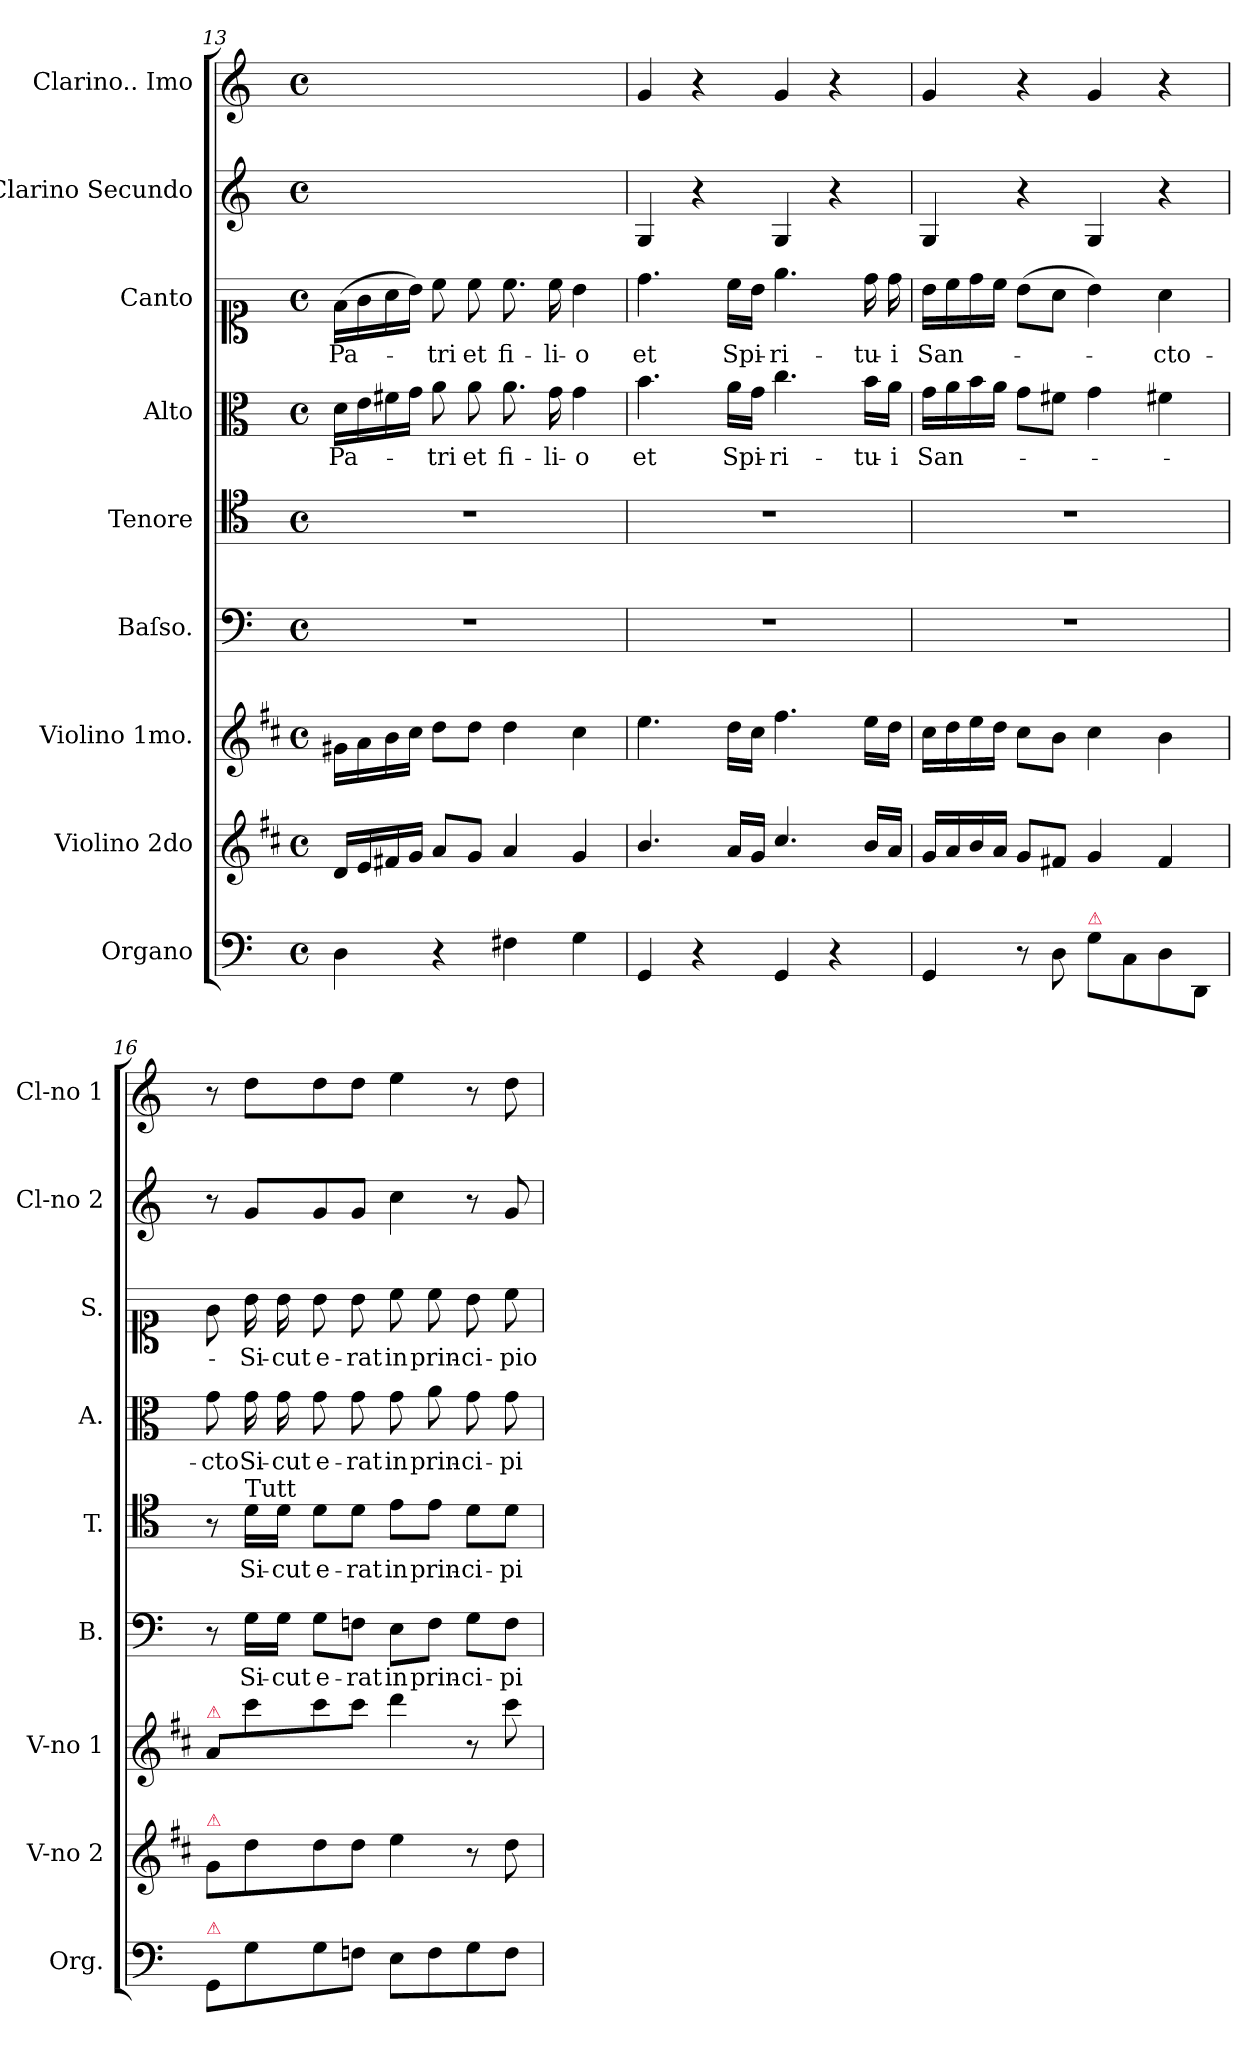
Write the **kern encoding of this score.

**kern	**kern	**kern	**kern	**text	**kern	**text	**kern	**text	**kern	**text	**kern	**kern
*part9	*part8	*part7	*part6	*part6	*part5	*part5	*part4	*part4	*part3	*part3	*part2	*part1
*staff9	*staff8	*staff7	*staff6	*staff6	*staff5	*staff5	*staff4	*staff4	*staff3	*staff3	*staff2	*staff1
*I"Organo	*I"Violino 2do	*I"Violino 1mo.	*I"Baſso.	*	*I"Tenore	*	*I"Alto	*	*I"Canto	*	*I"Clarino Secundo	*I"Clarino.. Imo
*I'Org.	*I'V-no 2	*I'V-no 1	*I'B.	*	*I'T.	*	*I'A.	*	*I'S.	*	*I'Cl-no 2	*I'Cl-no 1
*clefF4	*clefG2	*clefG2	*clefF4	*	*clefC4	*	*clefC3	*	*clefC1	*	*clefG2	*clefG2
*	*ITrd1c2	*ITrd1c2	*	*	*	*	*	*	*	*	*	*
*k[]	*k[]	*k[]	*k[]	*	*k[]	*	*k[]	*	*k[]	*	*k[]	*k[]
*C:	*C:	*C:	*C:	*	*C:	*	*C:	*	*C:	*	*C:	*C:
*M4/4	*M4/4	*M4/4	*M4/4	*	*M4/4	*	*M4/4	*	*M4/4	*	*M4/4	*M4/4
*met(c)	*met(c)	*met(c)	*met(c)	*	*met(c)	*	*met(c)	*	*met(c)	*	*met(c)	*met(c)
=13	=13	=13	=13	=13	=13	=13	=13	=13	=13	=13	=13	=13
!	!	!	!	!	!	!	!	!	!	!LO:LY:i	!	!
4D\	16c/LL	16f#X\LL	1r	.	1r	.	16d\LL	Pa-	(16f\LL	Pa-	1ryy	1ryy
.	16d/	16g\	.	.	.	.	16e\	.	16g\	.	.	.
.	16en/	16a\	.	.	.	.	16f#X\	.	16a\	.	.	.
.	16f/JJ	16b\JJ	.	.	.	.	16g\JJ	.	16b\JJ)	.	.	.
!	!	!	!	!	!	!	!	!	!	!LO:LY:i	!	!
4r	8g/L	8cc\L	.	.	.	.	8a\	-tri	8cc\	-tri	.	.
!	!	!	!	!	!	!	!	!	!	!LO:LY:i	!	!
.	8f/J	8cc\J	.	.	.	.	8a\	et	8cc\	et	.	.
!	!	!	!	!	!	!	!	!	!	!LO:LY:i	!	!
4F#X\	4g/	4cc\	.	.	.	.	8.a\	fi-	8.cc\	fi-	.	.
!	!	!	!	!	!	!	!	!	!	!LO:LY:i	!	!
.	.	.	.	.	.	.	16g\	-li-	16cc\	-li-	.	.
!	!	!	!	!	!	!	!	!	!	!LO:LY:i	!	!
4G\	4f/	4b\	.	.	.	.	4g\	-o	4b\	-o	.	.
=14	=14	=14	=14	=14	=14	=14	=14	=14	=14	=14	=14	=14
4GG/	4.a/	4.dd\	1r	.	1r	.	4.b\	et	4.dd\	et	4G/	4g/
4r	.	.	.	.	.	.	.	.	.	.	4r	4r
.	16g/LL	16cc\LL	.	.	.	.	16a\LL	Spi-	16cc\LL	Spi-	.	.
.	16f/JJ	16b\JJ	.	.	.	.	16g\JJ	.	16b\JJ	.	.	.
4GG/	4.b/	4.ee\	.	.	.	.	4.cc\	-ri-	4.ee\	-ri-	4G/	4g/
4r	.	.	.	.	.	.	.	.	.	.	4r	4r
.	16a/LL	16dd\LL	.	.	.	.	16b\LL	-tu-	16dd\	-tu-	.	.
.	16g/JJ	16cc\JJ	.	.	.	.	16a\JJ	-i	16dd\	-i	.	.
=15	=15	=15	=15	=15	=15	=15	=15	=15	=15	=15	=15	=15
4GG/	16f/LL	16b\LL	1r	.	1r	.	16g\LL	San-	16b\LL	San-	4G/	4g/
.	16g/	16cc\	.	.	.	.	16a\	.	16cc\	.	.	.
.	16a/	16dd\	.	.	.	.	16b\	.	16dd\	.	.	.
.	16g/JJ	16cc\JJ	.	.	.	.	16a\JJ	.	16cc\JJ	.	.	.
8r	8f/L	8b\L	.	.	.	.	8g\L	.	(8b\L	.	4r	4r
8D\	8en/J	8a\J	.	.	.	.	8f#X\J	.	8a\J	.	.	.
!LO:TX:a:color=crimson:t=⚠	!	!	!	!	!	!	!	!	!	!	!	!
8G\L	4f/	4b\	.	.	.	.	4g\	.	4b\)	.	4G/	4g/
8C\	.	.	.	.	.	.	.	.	.	.	.	.
8D\	4e/	4a\	.	.	.	.	4f#X\	.	4a\	-cto-	4r	4r
8DD/J	.	.	.	.	.	.	.	.	.	.	.	.
=16	=16	=16	=16	=16	=16	=16	=16	=16	=16	=16	=16	=16
!	!	!LO:TX:a:color=crimson:t=⚠	!	!	!	!	!	!	!	!	!	!
!	!LO:TX:a:color=crimson:t=⚠	!	!	!	!	!	!	!	!	!	!	!
!LO:TX:a:color=crimson:t=⚠	!	!	!	!	!	!	!	!	!	!	!	!
8GG/L	8f/L	8g/L	8r	.	8r	.	8g\	-cto	8g\	.	8r	8r
!	!	!	!	!	!LO:TX:a:t=Tutt	!	!	!	!	!	!	!
8G\	8cc\	8bb\	16G\LL	Si-	16d\LL	Si-	16g\	Si-	16b\	Si-	8g/L	8dd\L
.	.	.	16G\JJ	-cut	16d\JJ	-cut	16g\	-cut	16b\	-cut	.	.
8G\	8cc\	8bb\	8G\L	e-	8d\L	e-	8g\	e-	8b\	e-	8g/	8dd\
8Fn\J	8cc\J	8bb\J	8Fn\J	-rat	8d\J	-rat	8g\	-rat	8b\	-rat	8g/J	8dd\J
8E\L	4dd\	4ccc\	8E\L	in	8e\L	in	8g\	in	8cc\	in	4cc\	4ee\
8F\	.	.	8F\J	prin-	8e\J	prin-	8a\	prin-	8cc\	prin-	.	.
8G\	8r	8r	8G\L	-ci-	8d\L	-ci-	8g\	-ci-	8b\	-ci-	8r	8r
8F\J	8cc\	8bb\	8F\J	-pi-	8d\J	-pi-	8g\	pi-	8cc\	-pio-	8g/	8dd\
=	=	=	=	=	=	=	=	=	=	=	=	=
*-	*-	*-	*-	*-	*-	*-	*-	*-	*-	*-	*-	*-
